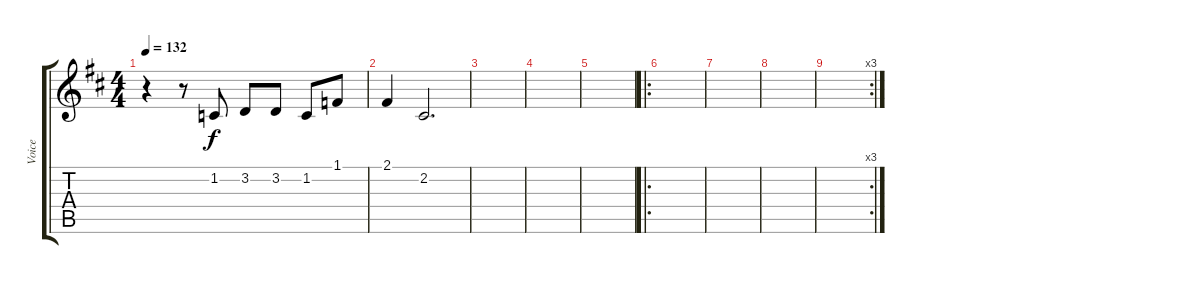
\track ("Voice" "Voice") {instrument lead2sawtooth}
\staff {score tabs}
\tuning (E4 B3 G3 D3 A2 E2) {hide}
\ts (4 4)
\tempo 132
\clef g2
\ks d
r.4{dy f} r.8 1.2.8 3.2.8 3.2.8 1.2.8 1.1.8 |
2.1.4 2.2.2{d} |
|
|
|
\ro
|
|
|
\rc 3
